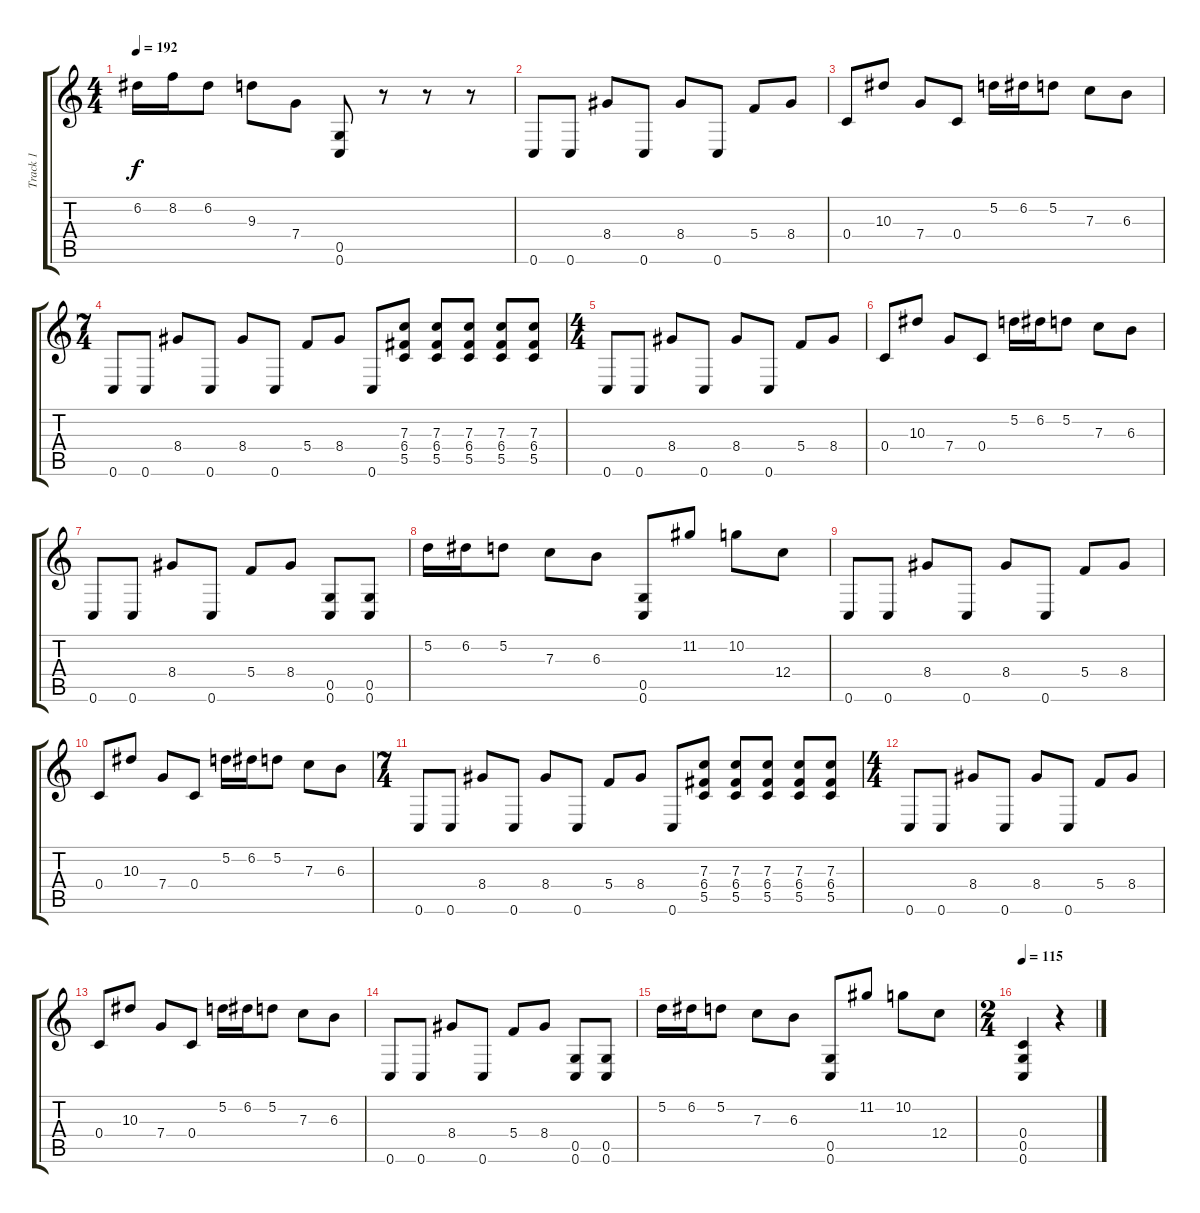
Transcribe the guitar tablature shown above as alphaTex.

\track ("Track 1" "Track 1") {instrument distortionguitar}
\staff {score tabs}
\tuning (D4 A3 F3 C3 G2 C2) {hide}
\ts (4 4)
\tempo 192
\clef g2
\ks c
6.2.16{dy f} 8.2.16 6.2.8 9.3.8 7.4.8 (0.5 0.6).8 r.8 r.8 r.8 |
0.6.8 0.6.8 8.4.8 0.6.8 8.4.8 0.6.8 5.4.8 8.4.8 |
0.4.8 10.3.8 7.4.8 0.4.8 5.2.16 6.2.16 5.2.8 7.3.8 6.3.8 |
\ts (7 4)
0.6.8 0.6.8 8.4.8 0.6.8 8.4.8 0.6.8 5.4.8 8.4.8 0.6.8 (7.3 6.4 5.5).8 (7.3 6.4 5.5).8 (7.3 6.4 5.5).8 (7.3 6.4 5.5).8 (7.3 6.4 5.5).8 |
\ts (4 4)
0.6.8 0.6.8 8.4.8 0.6.8 8.4.8 0.6.8 5.4.8 8.4.8 |
0.4.8 10.3.8 7.4.8 0.4.8 5.2.16 6.2.16 5.2.8 7.3.8 6.3.8 |
0.6.8 0.6.8 8.4.8 0.6.8 5.4.8 8.4.8 (0.5 0.6).8 (0.5 0.6).8 |
5.2.16 6.2.16 5.2.8 7.3.8 6.3.8 (0.5 0.6).8 11.2.8 10.2.8 12.4.8 |
0.6.8 0.6.8 8.4.8 0.6.8 8.4.8 0.6.8 5.4.8 8.4.8 |
0.4.8 10.3.8 7.4.8 0.4.8 5.2.16 6.2.16 5.2.8 7.3.8 6.3.8 |
\ts (7 4)
0.6.8 0.6.8 8.4.8 0.6.8 8.4.8 0.6.8 5.4.8 8.4.8 0.6.8 (7.3 6.4 5.5).8 (7.3 6.4 5.5).8 (7.3 6.4 5.5).8 (7.3 6.4 5.5).8 (7.3 6.4 5.5).8 |
\ts (4 4)
0.6.8 0.6.8 8.4.8 0.6.8 8.4.8 0.6.8 5.4.8 8.4.8 |
0.4.8 10.3.8 7.4.8 0.4.8 5.2.16 6.2.16 5.2.8 7.3.8 6.3.8 |
0.6.8 0.6.8 8.4.8 0.6.8 5.4.8 8.4.8 (0.5 0.6).8 (0.5 0.6).8 |
5.2.16 6.2.16 5.2.8 7.3.8 6.3.8 (0.5 0.6).8 11.2.8 10.2.8 12.4.8 |
\ts (2 4)
\tempo 115
(0.4 0.5 0.6).4 r.4
